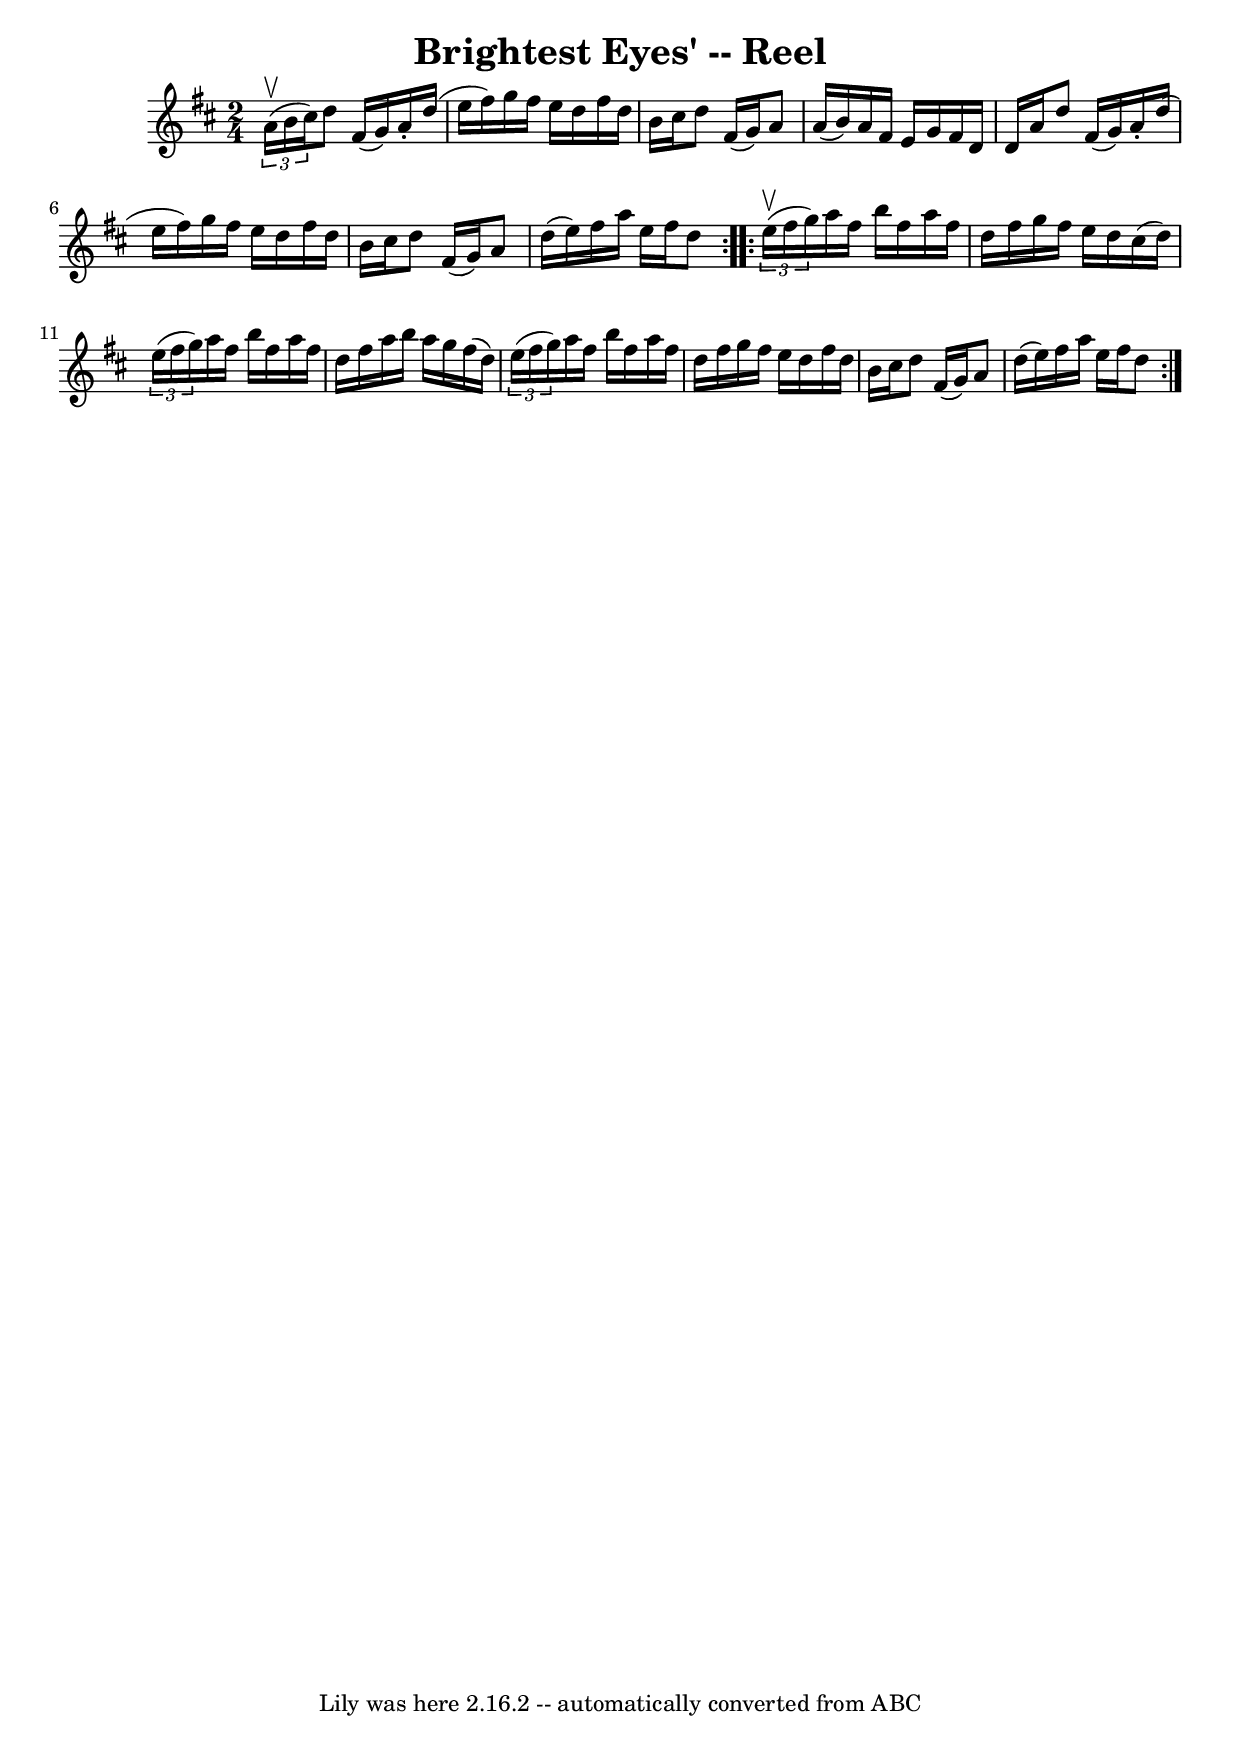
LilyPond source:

\version "2.16.2"
\include "Mammoth.ily"
\header {
  %% book = "Ryan's Mammoth Collection"
  crossRefNumber = "1"
  footnotes = "\\\\260"
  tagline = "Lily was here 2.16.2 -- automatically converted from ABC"
  title = "Brightest Eyes' -- Reel"

}
voicedefault =  {



  \repeat volta 2 {

    \time 2/4 
    \key d \major
   \times 2/3 { a'16^\upbow(b'16 cis''16) 
			       } 
    |
    d''8 fis'16 (g'16) a'16 -. d''16 (e''16 fis''16 
    )   |
    g''16 fis''16 e''16 d''16 fis''16 d''16 b'16 
    cis''16    |
    d''8 fis'16 (g'16) a'8 a'16 (b'16) 
    |
    a'16 fis'16 e'16 g'16 fis'16 d'16 d'16 a'16   
    |
    d''8 fis'16 (g'16) a'16 -. d''16 (e''16    
    fis''16)   |
    g''16 fis''16 e''16 d''16 fis''16 d''16 
    b'16 cis''16    |
    d''8 fis'16 (g'16) a'8 d''16 (
    e''16)   |
    fis''16 a''16 e''16 fis''16 d''8    
  }     

  \repeat volta 2 {
    \times 2/3 { e''16^\upbow(fis''16 g''16) 
	       } 
    |
    a''16 fis''16 b''16 fis''16 a''16 fis''16 d''16  
    fis''16    |
    g''16 fis''16 e''16 d''16 cis''16 (d''16 
    )   \times 2/3 { e''16 (fis''16 g''16) 
		   }   |
    a''16    
    fis''16 b''16 fis''16 a''16 fis''16 d''16 fis''16    |
    
    a''16 b''16 a''16 g''16 fis''16 (d''16)   \times 2/3 {   
      e''16 (fis''16 g''16) 
    }   |
    a''16 fis''16 b''16    
    fis''16 a''16 fis''16 d''16 fis''16    |
    g''16 fis''16  
    e''16 d''16 fis''16 d''16 b'16 cis''16    |
    d''8    
    fis'16 (g'16) a'8 d''16 (e''16)   |
    fis''16 a''16  
    e''16 fis''16 d''8  
  }   

}

\score{
  <<

    \context Staff="default"
    {
      \voicedefault 
      
    }

  >>
  \layout {
    
  }
  \midi {
  }

}
